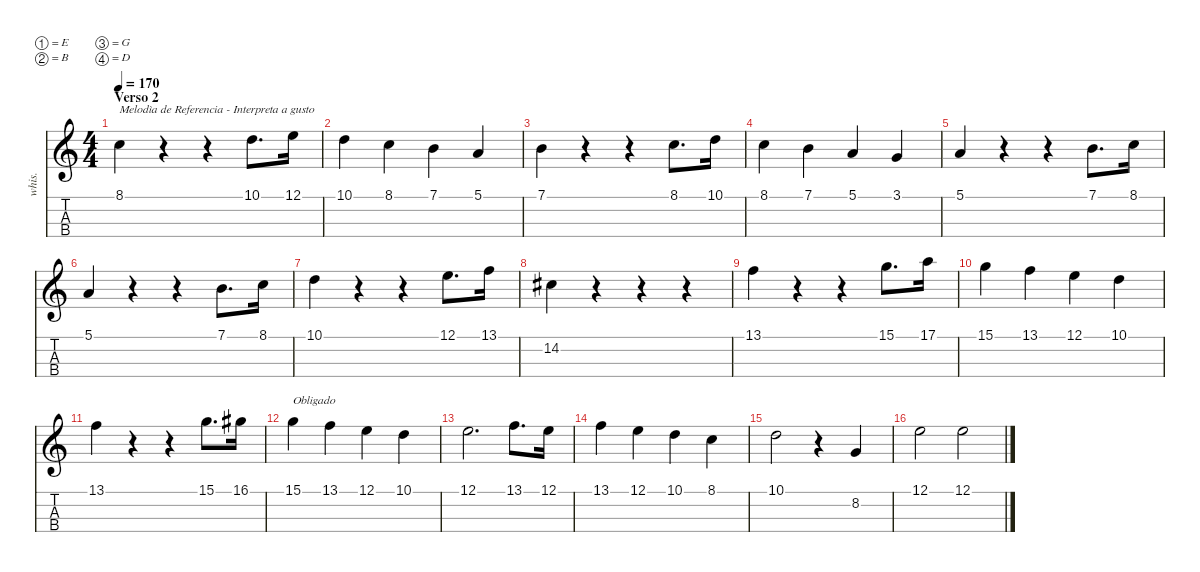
\defaultSystemsLayout 4
\hideDynamics
\bracketExtendMode nobrackets
\otherSystemsTrackNameOrientation horizontal
\track ("Voz" "whis.") {instrument whistle}
\staff {score tabs}
\tuning (E4 B3 G3 D3)
\ts (4 4)
\section ("" "Verso 2")
\tempo 170
\clef g2
\ks c
8.1.4{txt "Melodìa de Referencia - Interpreta a gusto" dy f beam Down} r.4{beam Down} r.4{beam Down} 10.1.8{d beam Down} 12.1.16{beam Down} |
10.1.4{beam Down} 8.1.4{beam Down} 7.1.4{beam Down} 5.1.4{beam Up} |
7.1.4{beam Down} r.4{beam Down} r.4{beam Down} 8.1.8{d beam Down} 10.1.16{beam Down} |
8.1.4{beam Down} 7.1.4{beam Down} 5.1.4{beam Up} 3.1.4{beam Up} |
5.1.4{beam Up} r.4{beam Up} r.4{beam Up} 7.1.8{d beam Down} 8.1.16{beam Down} |
5.1.4{beam Up} r.4{beam Up} r.4{beam Up} 7.1.8{d beam Down} 8.1.16{beam Down} |
10.1.4{beam Down} r.4{beam Down} r.4{beam Down} 12.1.8{d beam Down} 13.1.16{beam Down} |
14.2{acc #}.4{beam Down} r.4{beam Down} r.4{beam Down} r.4{beam Down} |
13.1.4{beam Down} r.4{beam Down} r.4{beam Down} 15.1.8{d beam Down} 17.1.16{beam Down} |
15.1.4{beam Down} 13.1.4{beam Down} 12.1.4{beam Down} 10.1.4{beam Down} |
13.1.4{beam Down} r.4{beam Down} r.4{beam Down} 15.1.8{d beam Down} 16.1{acc #}.16{beam Down} |
15.1.4{txt "Obligado" beam Down} 13.1.4{beam Down} 12.1.4{beam Down} 10.1.4{beam Down} |
12.1.2{d beam Down} 13.1.8{d beam Down} 12.1.16{beam Down} |
13.1.4{beam Down} 12.1.4{beam Down} 10.1.4{beam Down} 8.1.4{beam Down} |
10.1.2{beam Down} r.4{beam Down} 8.2.4{beam Up} |
12.1.2{beam Down} 12.1.2{beam Down}
